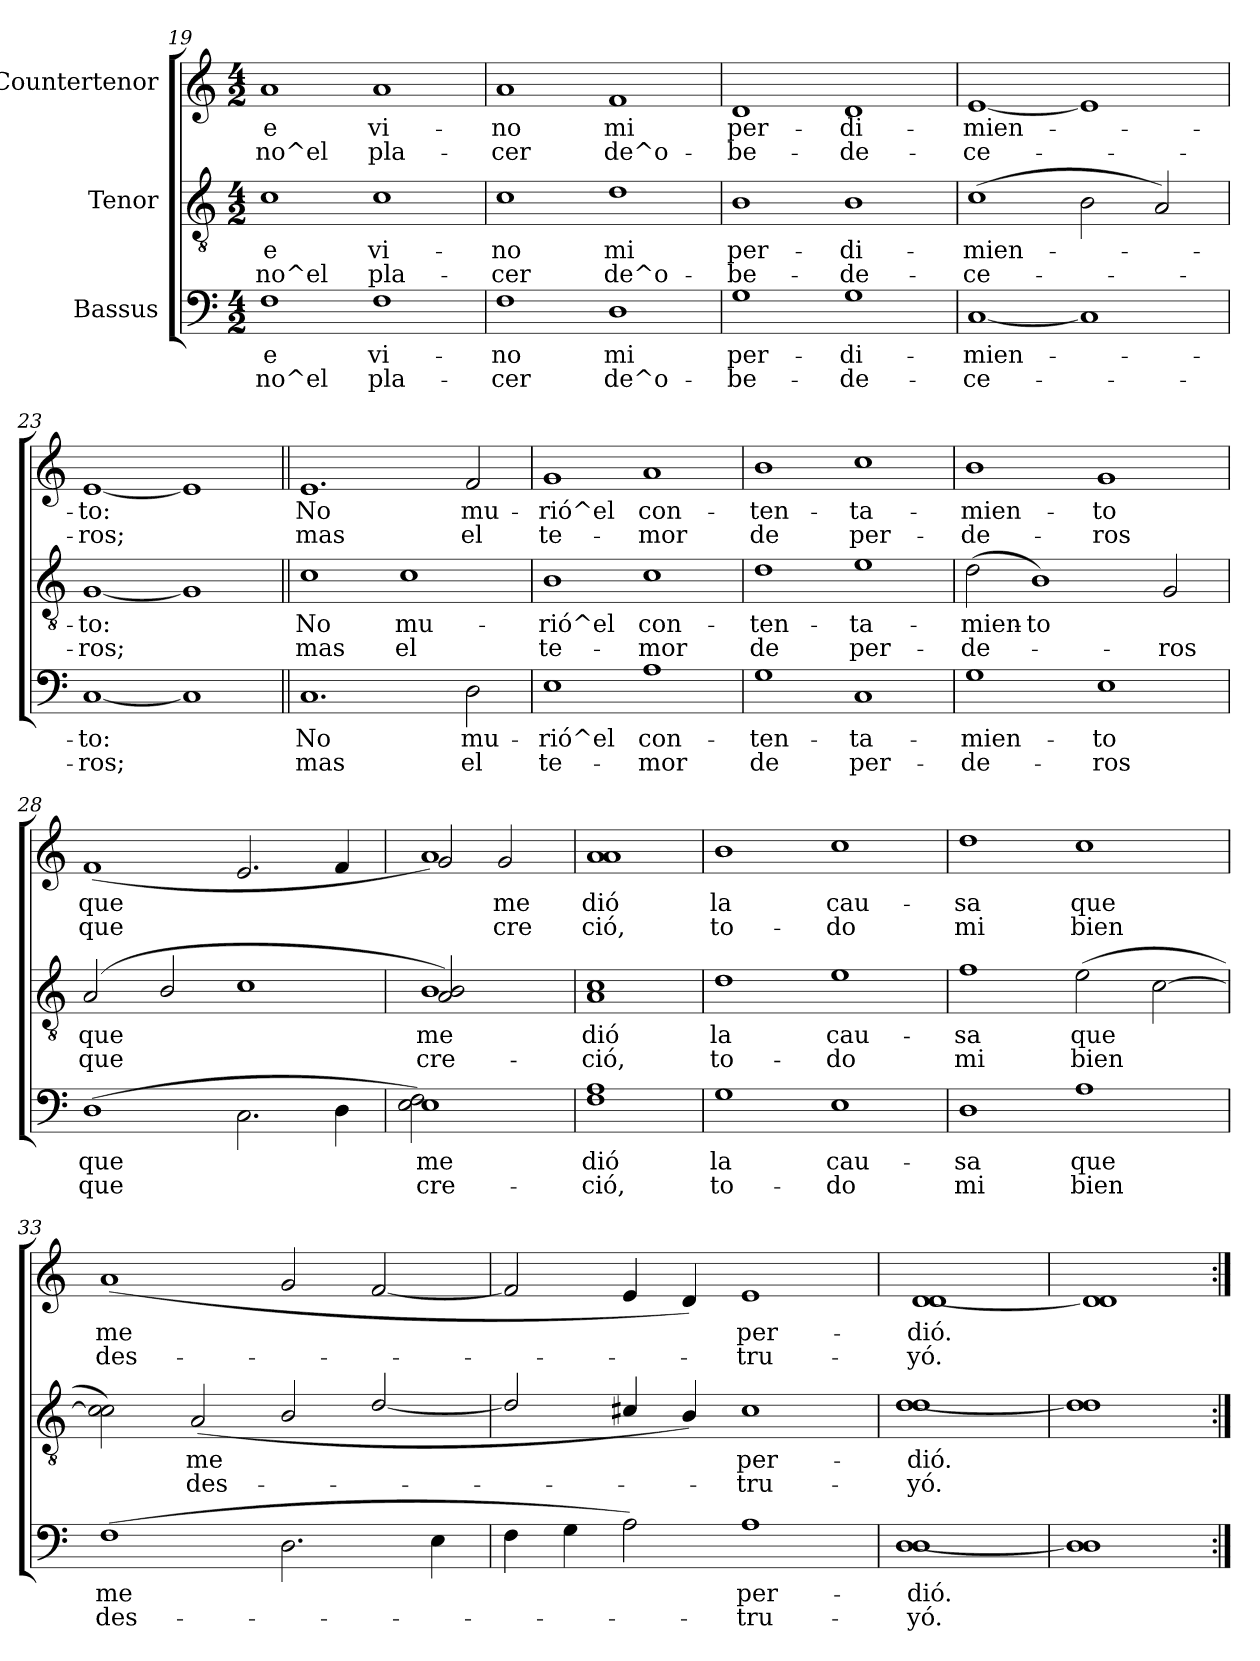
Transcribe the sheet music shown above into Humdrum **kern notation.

**kern	**text	**text	**kern	**text	**text	**kern	**text	**text
*part3	*part3	*part3	*part2	*part2	*part2	*part1	*part1	*part1
*staff3	*staff3	*staff3	*staff2	*staff2	*staff2	*staff1	*staff1	*staff1
*I"Bassus	*	*	*I"Tenor	*	*	*I"Countertenor	*	*
!!LO:LB:g=z
*clefF4	*	*	*clefGv2	*	*	*clefG2	*	*
*k[]	*	*	*k[]	*	*	*k[]	*	*
*C:	*	*	*C:	*	*	*C:	*	*
*M4/2	*	*	*M4/2	*	*	*M4/2	*	*
=19	=19	=19	=19	=19	=19	=19	=19	=19
!	!LO:LY:b	!LO:LY:b	!	!LO:LY:b	!LO:LY:b	!	!LO:LY:b	!LO:LY:b
1F	e	no^el	1c	e	no^el	1a	e	no^el
!	!LO:LY:b	!LO:LY:b	!	!LO:LY:b	!LO:LY:b	!	!LO:LY:b	!LO:LY:b
1F	vi-	pla-	1c	vi-	pla-	1a	vi-	pla-
=20	=20	=20	=20	=20	=20	=20	=20	=20
!	!LO:LY:b	!LO:LY:b	!	!LO:LY:b	!LO:LY:b	!	!LO:LY:b	!LO:LY:b
1F	-no	-cer	1c	-no	-cer	1a	-no	-cer
!	!LO:LY:b	!LO:LY:b	!	!LO:LY:b	!LO:LY:b	!	!LO:LY:b	!LO:LY:b
1D	mi	de^o-	1d	mi	de^o-	1f	mi	de^o-
=21	=21	=21	=21	=21	=21	=21	=21	=21
!	!LO:LY:b	!LO:LY:b	!	!LO:LY:b	!LO:LY:b	!	!LO:LY:b	!LO:LY:b
1G	per-	-be-	1B	per-	-be-	1d	per-	-be-
!	!LO:LY:b	!LO:LY:b	!	!LO:LY:b	!LO:LY:b	!	!LO:LY:b	!LO:LY:b
1G	-di-	-de-	1B	-di-	-de-	1d	-di-	-de-
=22	=22	=22	=22	=22	=22	=22	=22	=22
!	!LO:LY:b	!LO:LY:b	!	!LO:LY:b	!LO:LY:b	!	!LO:LY:b	!LO:LY:b
[<1C	-mien-	-ce-	(>1c	-mien-	-ce-	[<1e	-mien-	-ce-
1C]	.	.	2B\	.	.	1e]	.	.
.	.	.	2A/)	.	.	.	.	.
=23	=23	=23	=23	=23	=23	=23	=23	=23
!	!LO:LY:b	!LO:LY:b	!	!LO:LY:b	!LO:LY:b	!	!LO:LY:b	!LO:LY:b
[<1C	-to:	-ros;	[<1G	-to:	-ros;	[<1e	-to:	-ros;
1C]	.	.	1G]	.	.	1e]	.	.
=24||	=24||	=24||	=24||	=24||	=24||	=24||	=24||	=24||
!	!LO:LY:b	!LO:LY:b	!	!LO:LY:b	!LO:LY:b	!	!LO:LY:b	!LO:LY:b
1.C	No	mas	1c	No	mas	1.e	No	mas
!	!	!	!	!LO:LY:b	!LO:LY:b	!	!	!
.	.	.	1c	mu-	el	.	.	.
!	!LO:LY:b	!LO:LY:b	!	!	!	!	!LO:LY:b	!LO:LY:b
2D\	mu-	el	.	.	.	2f/	mu-	el
=25	=25	=25	=25	=25	=25	=25	=25	=25
!	!LO:LY:b	!LO:LY:b	!	!LO:LY:b	!LO:LY:b	!	!LO:LY:b	!LO:LY:b
1E	-rió^el	te-	1B	-rió^el	te-	1g	-rió^el	te-
!	!LO:LY:b	!LO:LY:b	!	!LO:LY:b	!LO:LY:b	!	!LO:LY:b	!LO:LY:b
1A	con-	-mor	1c	con-	-mor	1a	con-	-mor
=26	=26	=26	=26	=26	=26	=26	=26	=26
!	!LO:LY:b	!LO:LY:b	!	!LO:LY:b	!LO:LY:b	!	!LO:LY:b	!LO:LY:b
1G	-ten-	de	1d	-ten-	de	1b	-ten-	de
!	!LO:LY:b	!LO:LY:b	!	!LO:LY:b	!LO:LY:b	!	!LO:LY:b	!LO:LY:b
1C	-ta-	per-	1e	-ta-	per-	1cc	-ta-	per-
!!LO:PB:g=z
=27	=27	=27	=27	=27	=27	=27	=27	=27
!	!LO:LY:b	!LO:LY:b	!	!LO:LY:b	!LO:LY:b	!	!LO:LY:b	!LO:LY:b
1G	-mien-	-de-	(>2d\	-mien-	-de-	1b	-mien-	-de-
!	!	!	!	!LO:LY:b	!	!	!	!
.	.	.	1B)	-to	.	.	.	.
!	!LO:LY:b	!LO:LY:b	!	!	!	!	!LO:LY:b	!LO:LY:b
1E	-to	-ros	.	.	.	1g	-to	-ros
!	!	!	!	!	!LO:LY:b	!	!	!
.	.	.	2G/	.	-ros	.	.	.
=28	=28	=28	=28	=28	=28	=28	=28	=28
!	!LO:LY:b	!LO:LY:b	!	!LO:LY:b	!LO:LY:b	!	!LO:LY:b	!LO:LY:b
(>1D	que	que	(<2A/	que	que	(<1f	que	que
.	.	.	2B/	.	.	.	.	.
2.C\	.	.	1c	.	.	2.e/	.	.
4D\	.	.	.	.	.	4f/	.	.
=29	=29	=29	=29	=29	=29	=29	=29	=29
*^	*	*	*	*	*	*	*	*
!	!	!LO:LY:b	!LO:LY:b	!	!LO:LY:b	!LO:LY:b	!	!	!
*	*	*	*	*^	*	*	*^	*	*
1E	2E\ 2F\)	me	cre-	1B	2A/ 2B/)	me	cre-	1a)	2g/	.	.
!	!	!	!	!	!	!	!	!	!	!LO:LY:b	!LO:LY:b
.	2ryy	.	.	.	2ryy	.	.	.	2g/	me	cre-
=30	=30	=30	=30	=30	=30	=30	=30	=30	=30	=30	=30
!	!	!LO:LY:b	!LO:LY:b	!	!	!LO:LY:b	!LO:LY:b	!	!	!LO:LY:b	!LO:LY:b
*v	*v	*	*	*	*	*	*	*v	*v	*	*
*	*	*	*v	*v	*	*	*	*	*
1F 1A	dió	-ció,	1A 1c	dió	-ció,	1a 1a	dió	-ció,
=31	=31	=31	=31	=31	=31	=31	=31	=31
!	!LO:LY:b	!LO:LY:b	!	!LO:LY:b	!LO:LY:b	!	!LO:LY:b	!LO:LY:b
1G	la	to-	1d	la	to-	1b	la	to-
!	!LO:LY:b	!LO:LY:b	!	!LO:LY:b	!LO:LY:b	!	!LO:LY:b	!LO:LY:b
1E	cau-	-do	1e	cau-	-do	1cc	cau-	-do
=32	=32	=32	=32	=32	=32	=32	=32	=32
!	!LO:LY:b	!LO:LY:b	!	!LO:LY:b	!LO:LY:b	!	!LO:LY:b	!LO:LY:b
1D	-sa	mi	1f	-sa	mi	1dd	-sa	mi
!	!LO:LY:b	!LO:LY:b	!	!LO:LY:b	!LO:LY:b	!	!LO:LY:b	!LO:LY:b
1A	que	bien	(>2e\	que	bien	1cc	que	bien
.	.	.	[>2c\	.	.	.	.	.
=33	=33	=33	=33	=33	=33	=33	=33	=33
!	!LO:LY:b	!LO:LY:b	!	!	!	!	!LO:LY:b	!LO:LY:b
(>1F	me	des-	2c\] 2c\)	.	.	(<1a	me	des-
!	!	!	!	!LO:LY:b	!LO:LY:b	!	!	!
.	.	.	(<2A/	me	des-	.	.	.
2.D\	.	.	2B/	.	.	2g/	.	.
.	.	.	[<2d/	.	.	[<2f/	.	.
4E\	.	.	.	.	.	.	.	.
=34	=34	=34	=34	=34	=34	=34	=34	=34
4F\	.	.	2d/]	.	.	2f/]	.	.
4G\	.	.	.	.	.	.	.	.
2A\)	.	.	4c#X/	.	.	4e/	.	.
.	.	.	4B/)	.	.	4d/)	.	.
!	!LO:LY:b	!LO:LY:b	!	!LO:LY:b	!LO:LY:b	!	!LO:LY:b	!LO:LY:b
1A	per-	-tru-	1c#	per-	-tru-	1e	per-	-tru-
=35	=35	=35	=35	=35	=35	=35	=35	=35
!	!LO:LY:b	!LO:LY:b	!	!LO:LY:b	!LO:LY:b	!	!LO:LY:b	!LO:LY:b
[>1D 1D	-dió.	-yó.	[>1d 1d	-dió.	-yó.	[<1d 1d	-dió.	-yó.
=36	=36	=36	=36	=36	=36	=36	=36	=36
1D] 1D	.	.	1d] 1d	.	.	1d] 1d	.	.
=:|!	=:|!	=:|!	=:|!	=:|!	=:|!	=:|!	=:|!	=:|!
*-	*-	*-	*-	*-	*-	*-	*-	*-
